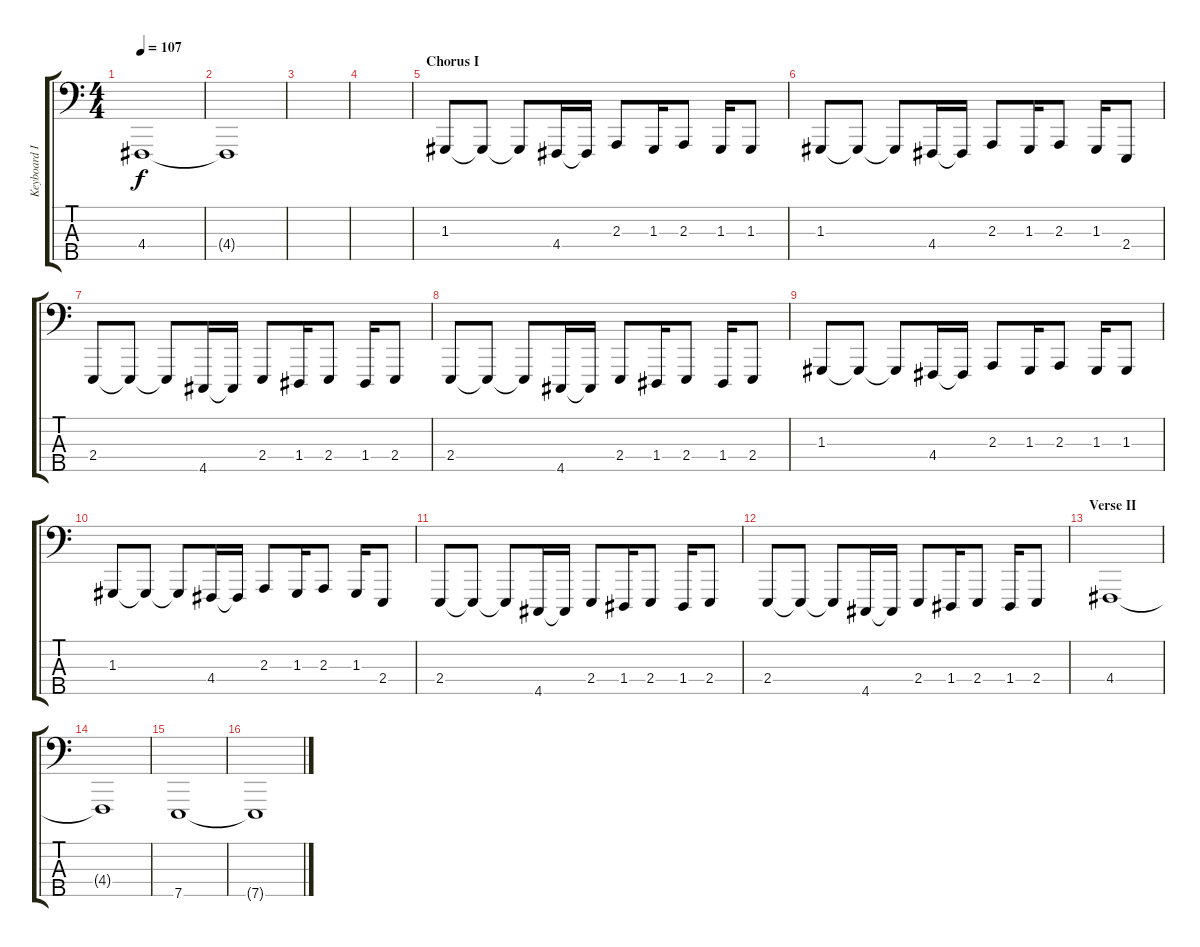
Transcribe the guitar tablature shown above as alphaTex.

\track ("Keyboard I" "Keyboard I") {instrument lead2sawtooth}
\staff {score tabs}
\tuning (F2 C2 G1 D1 A0) {hide}
\ts (4 4)
\tempo 107
\clef f4
\ks c
4.4.1{dy f} |
4.4{t}.1 |
|
|
\section ("" "Chorus I")
1.3.8 1.3{t}.8 1.3{t}.8 4.4.16 4.4{t}.16 2.3.8 1.3.16 2.3.8 1.3.16 1.3.8 |
1.3.8 1.3{t}.8 1.3{t}.8 4.4.16 4.4{t}.16 2.3.8 1.3.16 2.3.8 1.3.16 2.4.8 |
2.4.8 2.4{t}.8 2.4{t}.8 4.5.16 4.5{t}.16 2.4.8 1.4.16 2.4.8 1.4.16 2.4.8 |
2.4.8 2.4{t}.8 2.4{t}.8 4.5.16 4.5{t}.16 2.4.8 1.4.16 2.4.8 1.4.16 2.4.8 |
1.3.8 1.3{t}.8 1.3{t}.8 4.4.16 4.4{t}.16 2.3.8 1.3.16 2.3.8 1.3.16 1.3.8 |
1.3.8 1.3{t}.8 1.3{t}.8 4.4.16 4.4{t}.16 2.3.8 1.3.16 2.3.8 1.3.16 2.4.8 |
2.4.8 2.4{t}.8 2.4{t}.8 4.5.16 4.5{t}.16 2.4.8 1.4.16 2.4.8 1.4.16 2.4.8 |
2.4.8 2.4{t}.8 2.4{t}.8 4.5.16 4.5{t}.16 2.4.8 1.4.16 2.4.8 1.4.16 2.4.8 |
\section ("" "Verse II")
4.4.1 |
4.4{t}.1 |
7.5.1 |
7.5{t}.1
